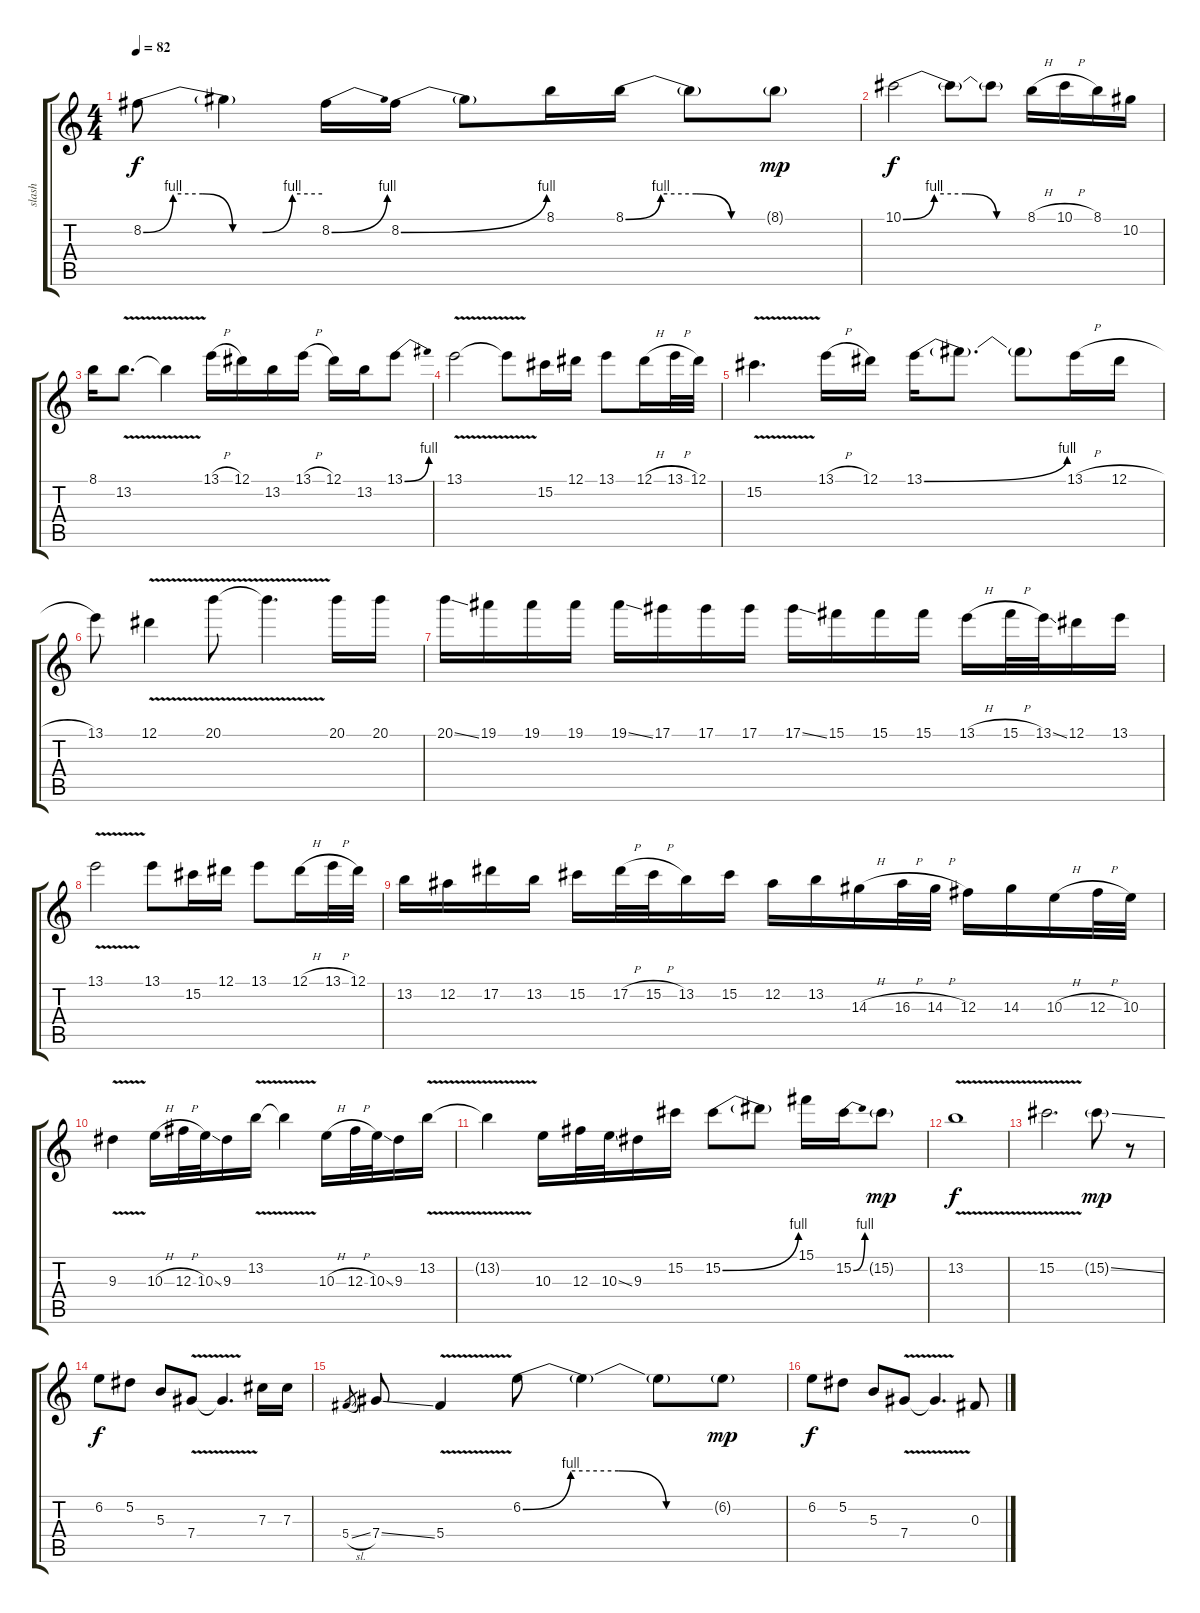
\track ("slash" "slash") {instrument distortionguitar}
\staff {score tabs}
\tuning (Eb4 Bb3 Gb3 Db3 Ab2 Eb2) {hide}
\ts (4 4)
\tempo 82
\clef g2
\ks c
8.2{be (custom 0 0 10 4 20 4 30 0 40 0 50 4 60 4)}.8{dy f} 8.2{t}.4 8.2{be (bend 0 0 60 4)}.16 8.2{be (bend 0 0 60 4)}.16 8.2{t}.8 8.1.16 8.1{be (custom 0 0 15 4 30 4 45 0 60 0)}.16 8.1{t}.8 8.1{g}.8{dy mp} |
10.1{be (custom 0 0 15 4 30 4 45 0 60 0)}.2{dy f} 10.1{t}.8 10.1{t}.8 8.1{h}.16 10.1{h}.16 8.1.16 10.2.16 |
8.1.16 13.2{v}.8{d} 13.2{t}.4 13.1{h}.16 12.1.16 13.2.16 13.1{h}.16 12.1.16 13.2.16 13.1{be (bend 0 0 60 4)}.8 |
13.1{v}.2 13.1{t}.8 15.2.16 12.1.16 13.1.8 12.1{h}.16 13.1{h}.32 12.1.32 |
15.2{v}.4{d} 13.1{h}.16 12.1.16 13.1{be (bend 0 0 60 4)}.16 13.1{t}.8{d} 13.1{t}.8 13.1{h}.16 12.1{h}.16 |
13.1.8 12.1{v}.4 20.1{v}.8 20.1{t}.4{d} 20.1.16 20.1.16 |
20.1{ss}.16 19.1.16 19.1.16 19.1.16 19.1{ss}.16 17.1.16 17.1.16 17.1.16 17.1{ss}.16 15.1.16 15.1.16 15.1.16 13.1{h}.16 15.1{h}.32 13.1{ss}.32 12.1.16 13.1.16 |
13.1{v}.2 13.1.8 15.2.16 12.1.16 13.1.8 12.1{h}.16 13.1{h}.32 12.1.32 |
13.2.16 12.2.16 17.2.16 13.2.16 15.2.16 17.2{h}.32 15.2{h}.32 13.2.16 15.2.16 12.2.16 13.2.16 14.3{h}.16 16.3{h}.32 14.3{h}.32 12.3.16 14.3.16 10.3{h}.16 12.3{h}.32 10.3.32 |
9.3{v}.4 10.3{h}.16 12.3{h}.32 10.3{ss}.32 9.3.16 13.2{v}.16 13.2{t}.4 10.3{h}.16 12.3{h}.32 10.3{ss}.32 9.3.16 13.2{v}.16 |
13.2{t}.4 10.3.16 12.3.32 10.3{ss}.32 9.3.16 15.2.16 15.2{be (bend 0 0 60 4)}.8 15.2{t}.8 15.1.16 15.2{be (bend 0 0 60 4)}.16 15.2{g}.8{dy mp} |
13.2{v}.1{dy f} |
15.2{v}.2{d} 15.2{ss g}.8{dy mp} r.8 |
6.2.8{dy f} 5.2.8 5.3.8 7.4{v}.8 7.4{t}.4{d} 7.3.16 7.3.16 |
5.4{sl}.8{gr} 7.4{ss}.8 5.4{v}.4 6.2{be (custom 0 0 15 4 30 4 45 0 60 0)}.8 6.2{t}.4 6.2{t}.8 6.2{g}.8{dy mp} |
6.2.8{dy f} 5.2.8 5.3.8 7.4{v}.8 7.4{t}.4{d} 0.3.8
